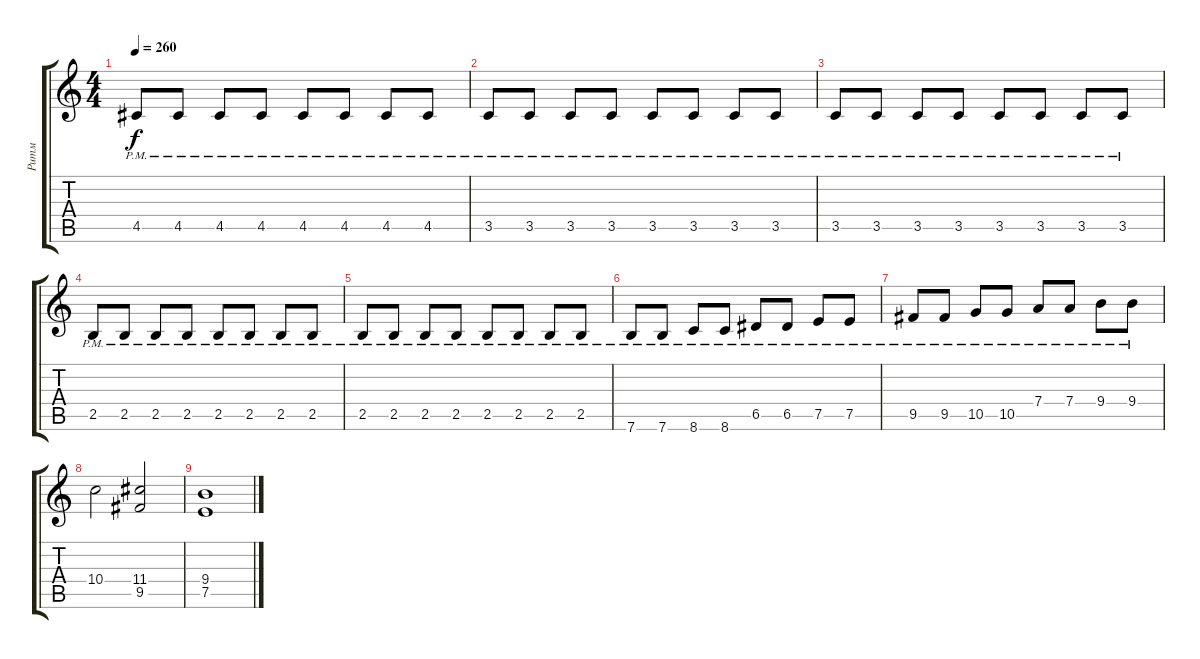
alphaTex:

\track ("Ритм" "Ритм") {instrument distortionguitar}
\staff {score tabs}
\tuning (E4 B3 G3 D3 A2 E2) {hide}
\ts (4 4)
\tempo 260
\clef g2
\ks c
4.5{pm}.8{dy f} 4.5{pm}.8 4.5{pm}.8 4.5{pm}.8 4.5{pm}.8 4.5{pm}.8 4.5{pm}.8 4.5{pm}.8 |
3.5{pm}.8 3.5{pm}.8 3.5{pm}.8 3.5{pm}.8 3.5{pm}.8 3.5{pm}.8 3.5{pm}.8 3.5{pm}.8 |
3.5{pm}.8 3.5{pm}.8 3.5{pm}.8 3.5{pm}.8 3.5{pm}.8 3.5{pm}.8 3.5{pm}.8 3.5{pm}.8 |
2.5{pm}.8 2.5{pm}.8 2.5{pm}.8 2.5{pm}.8 2.5{pm}.8 2.5{pm}.8 2.5{pm}.8 2.5{pm}.8 |
2.5{pm}.8 2.5{pm}.8 2.5{pm}.8 2.5{pm}.8 2.5{pm}.8 2.5{pm}.8 2.5{pm}.8 2.5{pm}.8 |
7.6{pm}.8 7.6{pm}.8 8.6{pm}.8 8.6{pm}.8 6.5{pm}.8 6.5{pm}.8 7.5{pm}.8 7.5{pm}.8 |
9.5{pm}.8 9.5{pm}.8 10.5{pm}.8 10.5{pm}.8 7.4{pm}.8 7.4{pm}.8 9.4{pm}.8 9.4{pm}.8 |
10.4.2 (11.4 9.5).2 |
(9.4 7.5).1
